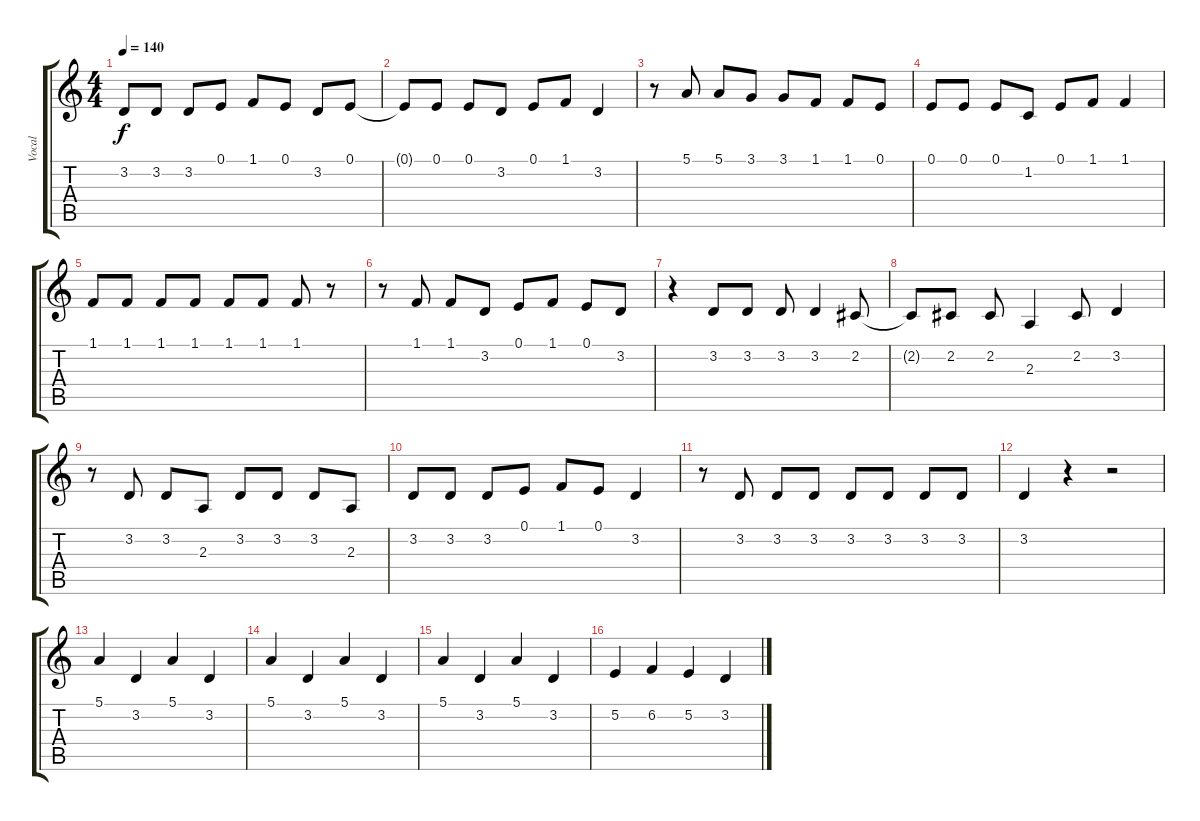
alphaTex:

\track ("Vocal" "Vocal") {instrument synthvoice}
\staff {score tabs}
\tuning (E4 B3 G3 D3 A2 E2) {hide}
\ts (4 4)
\tempo 140
\clef g2
\ks c
3.2.8{dy f} 3.2.8 3.2.8 0.1.8 1.1.8 0.1.8 3.2.8 0.1.8 |
0.1{t}.8 0.1.8 0.1.8 3.2.8 0.1.8 1.1.8 3.2.4 |
r.8 5.1.8 5.1.8 3.1.8 3.1.8 1.1.8 1.1.8 0.1.8 |
0.1.8 0.1.8 0.1.8 1.2.8 0.1.8 1.1.8 1.1.4 |
1.1.8 1.1.8 1.1.8 1.1.8 1.1.8 1.1.8 1.1.8 r.8 |
r.8 1.1.8 1.1.8 3.2.8 0.1.8 1.1.8 0.1.8 3.2.8 |
r.4 3.2.8 3.2.8 3.2.8 3.2.4 2.2.8 |
2.2{t}.8 2.2.8 2.2.8 2.3.4 2.2.8 3.2.4 |
r.8 3.2.8 3.2.8 2.3.8 3.2.8 3.2.8 3.2.8 2.3.8 |
3.2.8 3.2.8 3.2.8 0.1.8 1.1.8 0.1.8 3.2.4 |
r.8 3.2.8 3.2.8 3.2.8 3.2.8 3.2.8 3.2.8 3.2.8 |
3.2.4 r.4 r.2 |
5.1.4 3.2.4 5.1.4 3.2.4 |
5.1.4 3.2.4 5.1.4 3.2.4 |
5.1.4 3.2.4 5.1.4 3.2.4 |
5.2.4 6.2.4 5.2.4 3.2.4
